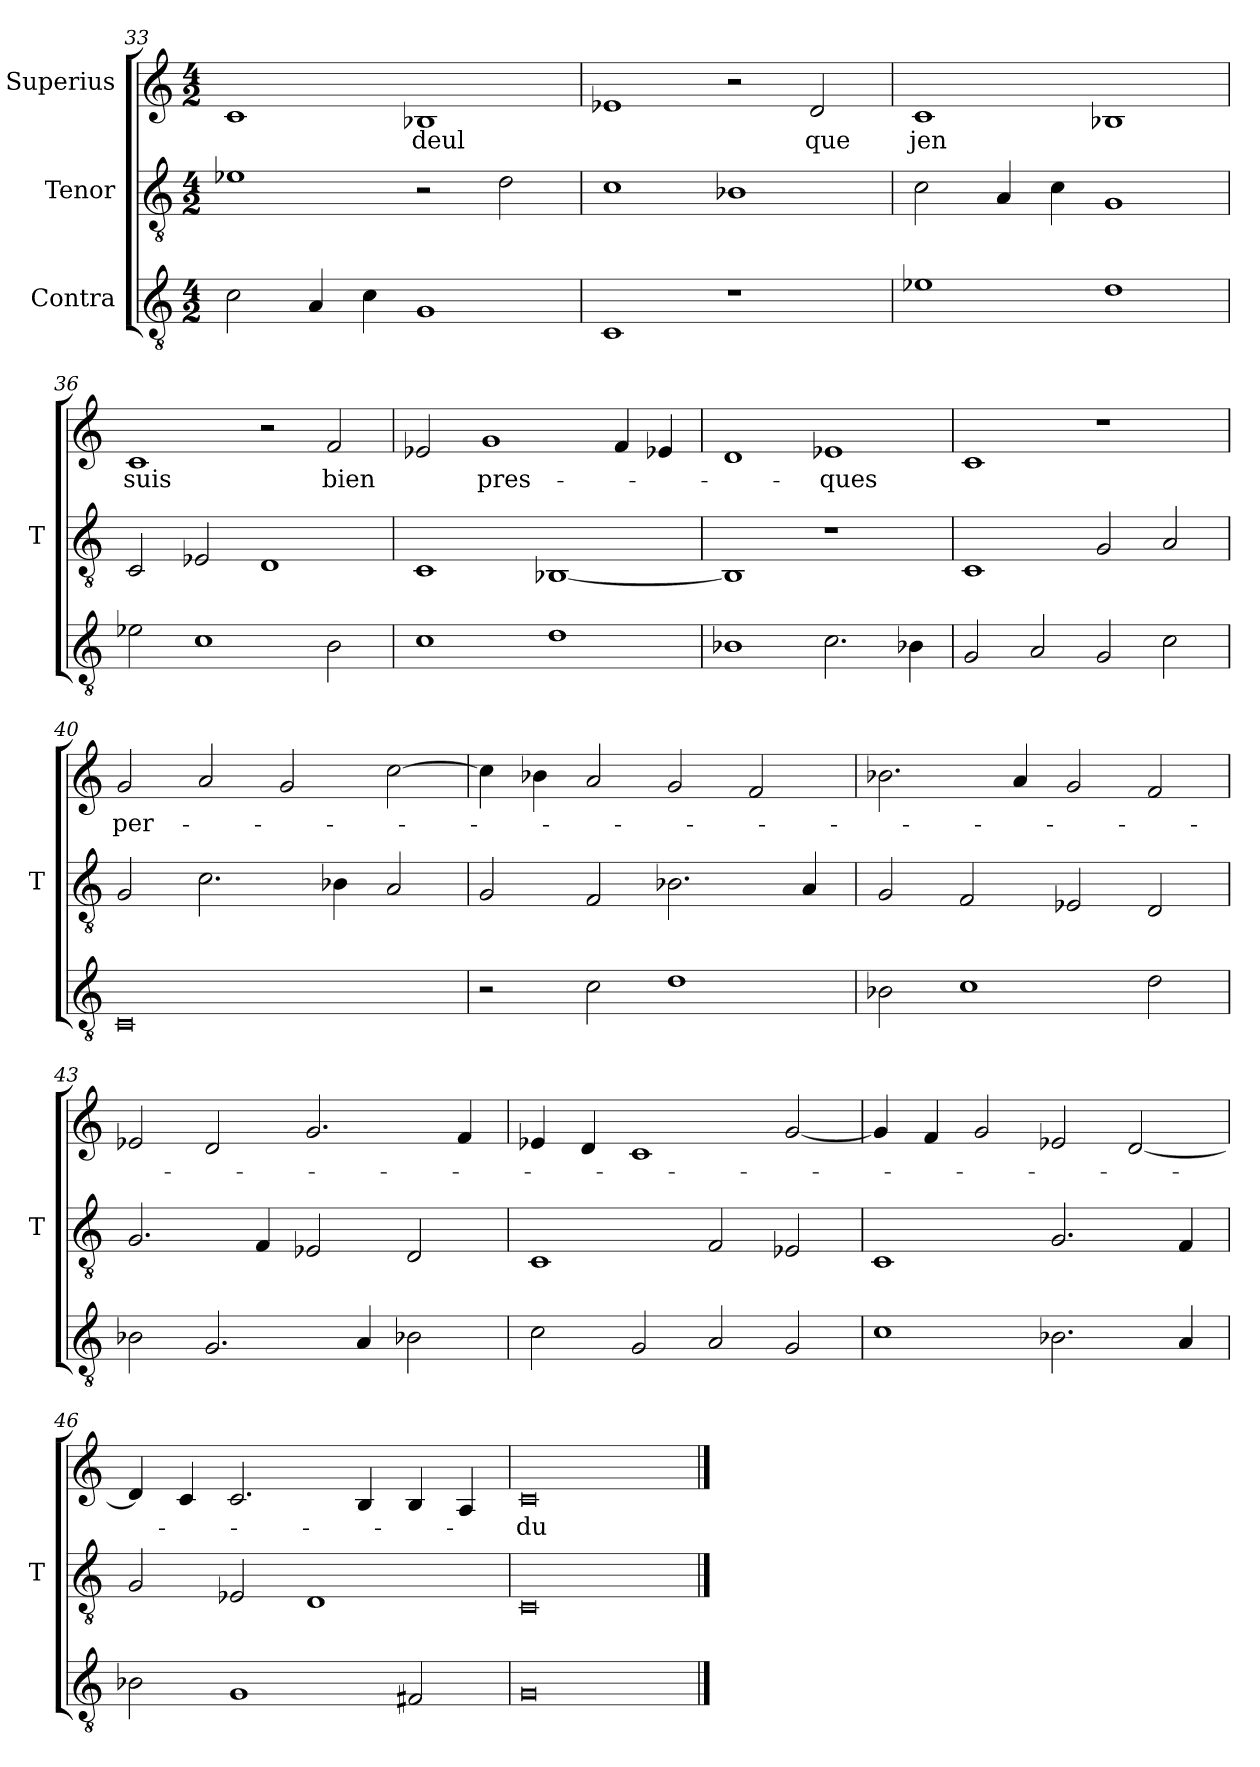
**kern	**kern	**kern	**text
*part3	*part2	*part1	*part1
*staff3	*staff2	*staff1	*staff1
*I"Contra	*I"Tenor	*I"Superius	*
*	*I'T	*	*
*clefGv2	*clefGv2	*clefG2	*
*M4/2	*M4/2	*M4/2	*
=33	=33	=33	=33
2c	1e-X	1c	.
4A	.	.	.
4c	.	.	.
1G	2r	1B-X	-deul
.	2d	.	.
=34	=34	=34	=34
1C	1c	1e-X	.
1r	1B-X	2r	.
.	.	2d	-que
=35	=35	=35	=35
1e-X	2c	1c	-jen
.	4A	.	.
.	4c	.	.
1d	1G	1B-X	.
=36	=36	=36	=36
2e-X	2C	1c	-suis
1c	2E-X	.	.
.	1D	2r	.
2B	.	2f	-bien
=37	=37	=37	=37
1c	1C	2e-X	.
.	.	1g	pres-
1d	[1BB-X	.	.
.	.	4f	.
.	.	4e-X	.
=38	=38	=38	=38
1B-X	1BB-]	1d	.
2.c	1r	1e-X	-ques
4B-X	.	.	.
=39	=39	=39	=39
2G	1C	1c	.
2A	.	.	.
2G	2G	1r	.
2c	2A	.	.
=40	=40	=40	=40
0C	2G	2g	per-
.	2.c	2a	.
.	.	2g	.
.	4B-X	.	.
.	2A	[2cc	.
=41	=41	=41	=41
2r	2G	4cc]	.
.	.	4b-X	.
2c	2F	2a	.
1d	2.B-X	2g	.
.	.	2f	.
.	4A	.	.
=42	=42	=42	=42
2B-X	2G	2.b-X	.
1c	2F	.	.
.	.	4a	.
.	2E-X	2g	.
2d	2D	2f	.
=43	=43	=43	=43
2B-X	2.G	2e-X	.
2.G	.	2d	.
.	4F	.	.
.	2E-X	2.g	.
4A	.	.	.
2B-X	2D	.	.
.	.	4f	.
=44	=44	=44	=44
2c	1C	4e-X	.
.	.	4d	.
2G	.	1c	.
2A	2F	.	.
2G	2E-X	[2g	.
=45	=45	=45	=45
1c	1C	4g]	.
.	.	4f	.
.	.	2g	.
2.B-X	2.G	2e-X	.
.	.	[2d	.
4A	4F	.	.
=46	=46	=46	=46
2B-X	2G	4d]	.
.	.	4c	.
1G	2E-X	2.c	.
.	1D	.	.
.	.	4B	.
2F#X	.	4B	.
.	.	4A	.
=47	=47	=47	=47
0G	0C	0c	-du
==	==	==	==
*-	*-	*-	*-
